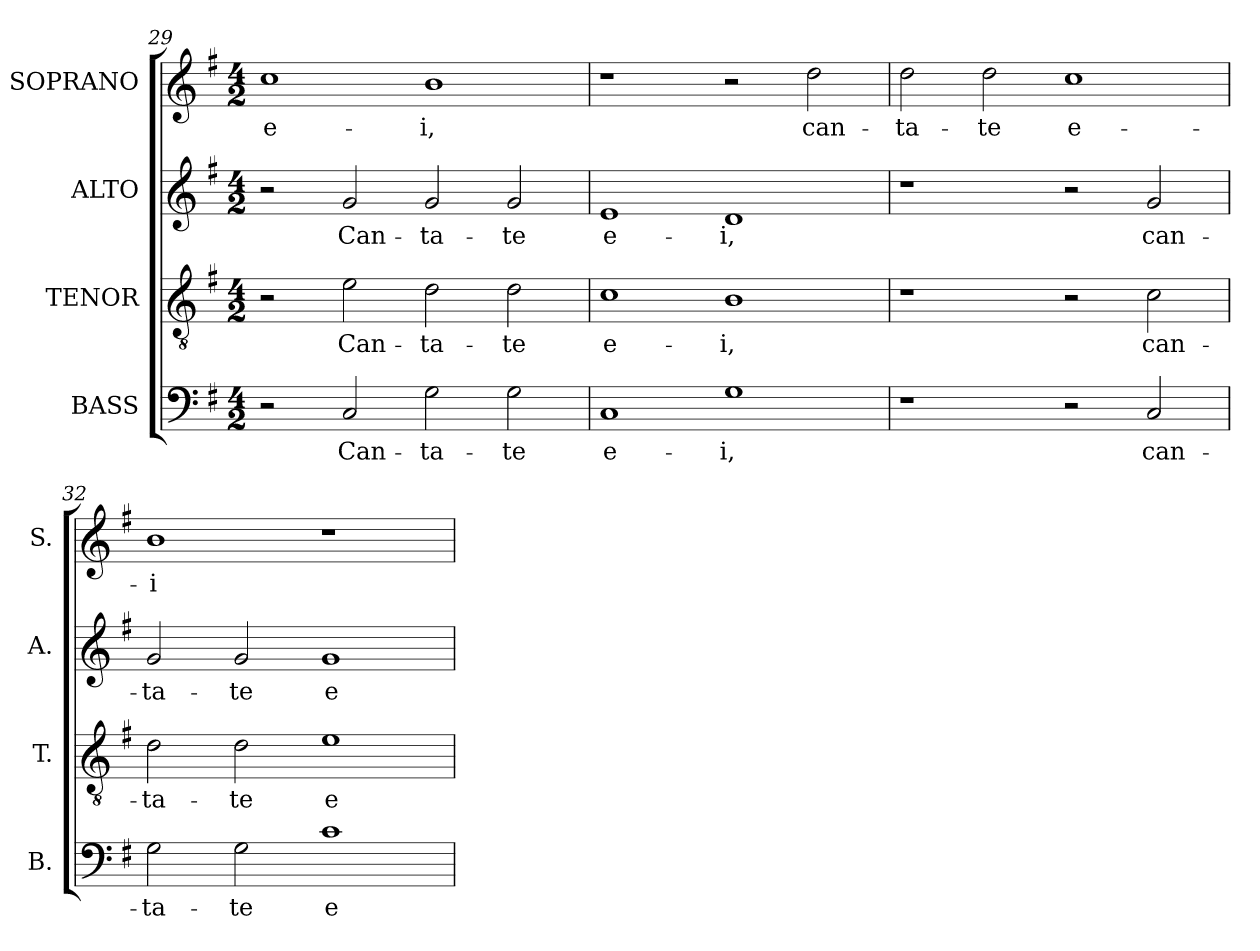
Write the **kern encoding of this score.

**kern	**text	**kern	**text	**kern	**text	**kern	**text
*part4	*part4	*part3	*part3	*part2	*part2	*part1	*part1
*staff4	*staff4	*staff3	*staff3	*staff2	*staff2	*staff1	*staff1
*I"BASS	*	*I"TENOR	*	*I"ALTO	*	*I"SOPRANO	*
*I'B.	*	*I'T.	*	*I'A.	*	*I'S.	*
*clefF4	*	*clefGv2	*	*clefG2	*	*clefG2	*
*	*	*ITrd7c12	*	*	*	*	*
*k[f#]	*	*k[f#]	*	*k[f#]	*	*k[f#]	*
*G:	*	*G:	*	*G:	*	*G:	*
*M4/2	*	*M4/2	*	*M4/2	*	*M4/2	*
=29	=29	=29	=29	=29	=29	=29	=29
!	!	!	!	!	!	!	!LO:LY:b:color=#000000
2r	.	2r	.	2r	.	1cci	e-
!	!LO:LY:b:color=#000000	!	!	!	!	!	!
!	!	!	!LO:LY:b:color=#000000	!	!	!	!
!	!	!	!	!	!LO:LY:b:color=#000000	!	!
2Ci/	Can-	2Ei\	Can-	2gi/	Can-	.	.
!	!LO:LY:b:color=#000000	!	!	!	!	!	!
!	!	!	!LO:LY:b:color=#000000	!	!	!	!
!	!	!	!	!	!LO:LY:b:color=#000000	!	!
!	!	!	!	!	!	!	!LO:LY:b:color=#000000
2Gi\	-ta-	2Di\	-ta-	2gi/	-ta-	1bi	-i,
!	!LO:LY:b:color=#000000	!	!	!	!	!	!
!	!	!	!LO:LY:b:color=#000000	!	!	!	!
!	!	!	!	!	!LO:LY:b:color=#000000	!	!
2Gi\	-te	2Di\	-te	2gi/	-te	.	.
=30	=30	=30	=30	=30	=30	=30	=30
!	!LO:LY:b:color=#000000	!	!	!	!	!	!
!	!	!	!LO:LY:b:color=#000000	!	!	!	!
!	!	!	!	!	!LO:LY:b:color=#000000	!	!
1Ci	e-	1Ci	e-	1ei	e-	1r	.
!	!LO:LY:b:color=#000000	!	!	!	!	!	!
!	!	!	!LO:LY:b:color=#000000	!	!	!	!
!	!	!	!	!	!LO:LY:b:color=#000000	!	!
1Gi	-i,	1BBi	-i,	1di	-i,	2r	.
!	!	!	!	!	!	!	!LO:LY:b:color=#000000
.	.	.	.	.	.	2ddi\	can-
!!LO:LB:g=z
=31	=31	=31	=31	=31	=31	=31	=31
!	!	!	!	!	!	!	!LO:LY:b:color=#000000
1r	.	1r	.	1r	.	2ddi\	-ta-
!	!	!	!	!	!	!	!LO:LY:b:color=#000000
.	.	.	.	.	.	2ddi\	-te
!	!	!	!	!	!	!	!LO:LY:b:color=#000000
2r	.	2r	.	2r	.	1cci	e-
!	!LO:LY:b:color=#000000	!	!	!	!	!	!
!	!	!	!LO:LY:b:color=#000000	!	!	!	!
!	!	!	!	!	!LO:LY:b:color=#000000	!	!
2Ci/	can-	2Ci\	can-	2gi/	can-	.	.
=32	=32	=32	=32	=32	=32	=32	=32
!	!LO:LY:b:color=#000000	!	!	!	!	!	!
!	!	!	!LO:LY:b:color=#000000	!	!	!	!
!	!	!	!	!	!LO:LY:b:color=#000000	!	!
!	!	!	!	!	!	!	!LO:LY:b:color=#000000
2Gi\	-ta-	2Di\	-ta-	2gi/	-ta-	1bi	-i
!	!LO:LY:b:color=#000000	!	!	!	!	!	!
!	!	!	!LO:LY:b:color=#000000	!	!	!	!
!	!	!	!	!	!LO:LY:b:color=#000000	!	!
2Gi\	-te	2Di\	-te	2gi/	-te	.	.
!	!LO:LY:b:color=#000000	!	!	!	!	!	!
!	!	!	!LO:LY:b:color=#000000	!	!	!	!
!	!	!	!	!	!LO:LY:b:color=#000000	!	!
1ci	e-	1Ei	e-	1gi	e-	1r	.
=	=	=	=	=	=	=	=
*-	*-	*-	*-	*-	*-	*-	*-
